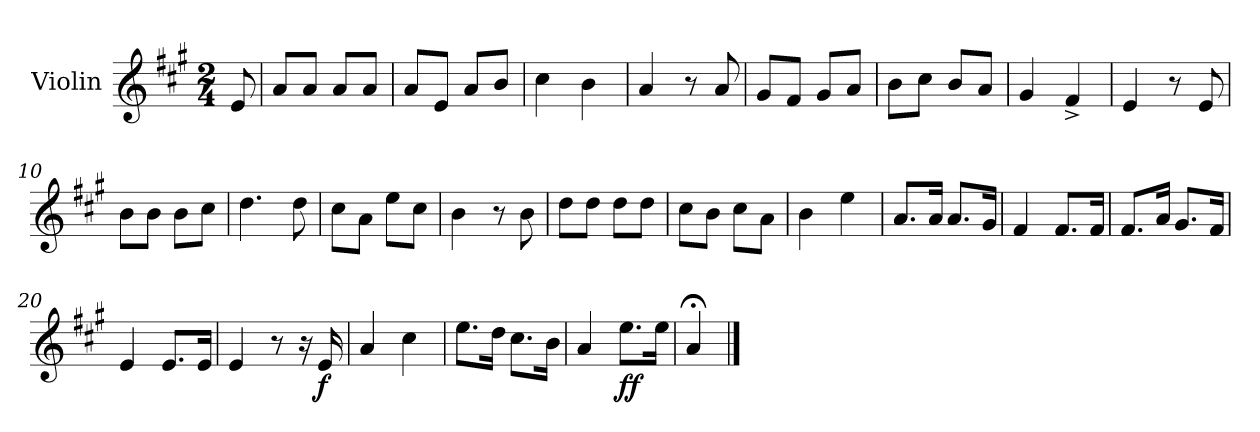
**kern	**dynam
*part1	*part1
*staff1	*staff1
*I"Violin	*
*I'Vln.	*
*clefG2	*
*k[f#c#g#]	*
*M2/4	*
=1	=1
!	!LO:DY:a
8e/	Allegro
=2	=2
8a/L	.
8a/J	.
8a/L	.
8a/J	.
=3	=3
8a/L	.
8e/J	.
8a/L	.
8b/J	.
=4	=4
4cc#\	.
4b\	.
=5	=5
4a/	.
8r	.
8a/	.
=6	=6
8g#/L	.
8f#/J	.
8g#/L	.
8a/J	.
=7	=7
8b\L	.
8cc#\J	.
8b/L	.
8a/J	.
=8	=8
4g#/	.
4f#^/	.
!!LO:LB:g=z
=9	=9
4e/	.
8r	.
8e/	.
=10	=10
8b\L	.
8b\J	.
8b\L	.
8cc#\J	.
=11	=11
4.dd\	.
8dd\	.
=12	=12
8cc#\L	.
8a\J	.
8ee\L	.
8cc#\J	.
=13	=13
4b\	.
8r	.
8b\	.
=14	=14
8dd\L	.
8dd\J	.
8dd\L	.
8dd\J	.
=15	=15
8cc#\L	.
8b\J	.
8cc#\L	.
8a\J	.
=16	=16
4b\	.
4ee\	.
!!LO:LB:g=z
=17	=17
8.a/L	.
16a/Jk	.
8.a/L	.
16g#/Jk	.
=18	=18
4f#/	.
8.f#/L	.
16f#/Jk	.
=19	=19
8.f#/L	.
16a/Jk	.
8.g#/L	.
16f#/Jk	.
=20	=20
4e/	.
8.e/L	.
16e/Jk	.
=21	=21
4e/	.
8r	.
16r	.
!	!LO:DY:b
16e/	f
=22	=22
4a/	.
4cc#\	.
=23	=23
8.ee\L	.
16dd\Jk	.
8.cc#\L	.
16b\Jk	.
!!LO:LB:g=z
=24	=24
4a/	.
!	!LO:DY:b
8.ee\L	ff
16ee\Jk	.
=25	=25
4a;</	.
==	==
*-	*-
